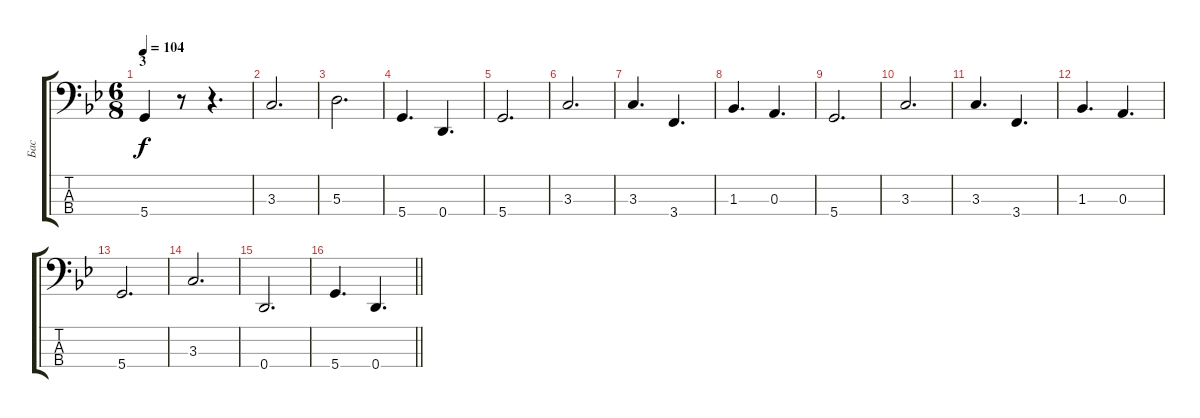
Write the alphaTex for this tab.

\track ("Бас" "Бас") {instrument electricbassfinger}
\staff {score tabs}
\tuning (G2 D2 A1 D1) {hide}
\ts (6 8)
\section ("" "3")
\tempo 104
\clef f4
\ks gminor
5.4.4{dy f} r.8 r.4{d} |
3.3.2{d} |
5.3.2{d} |
5.4.4{d} 0.4.4{d} |
5.4.2{d} |
3.3.2{d} |
3.3.4{d} 3.4.4{d} |
1.3.4{d} 0.3.4{d} |
5.4.2{d} |
3.3.2{d} |
3.3.4{d} 3.4.4{d} |
1.3.4{d} 0.3.4{d} |
5.4.2{d} |
3.3.2{d} |
0.4.2{d} |
\barLineRight lightlight
5.4.4{d} 0.4.4{d}
